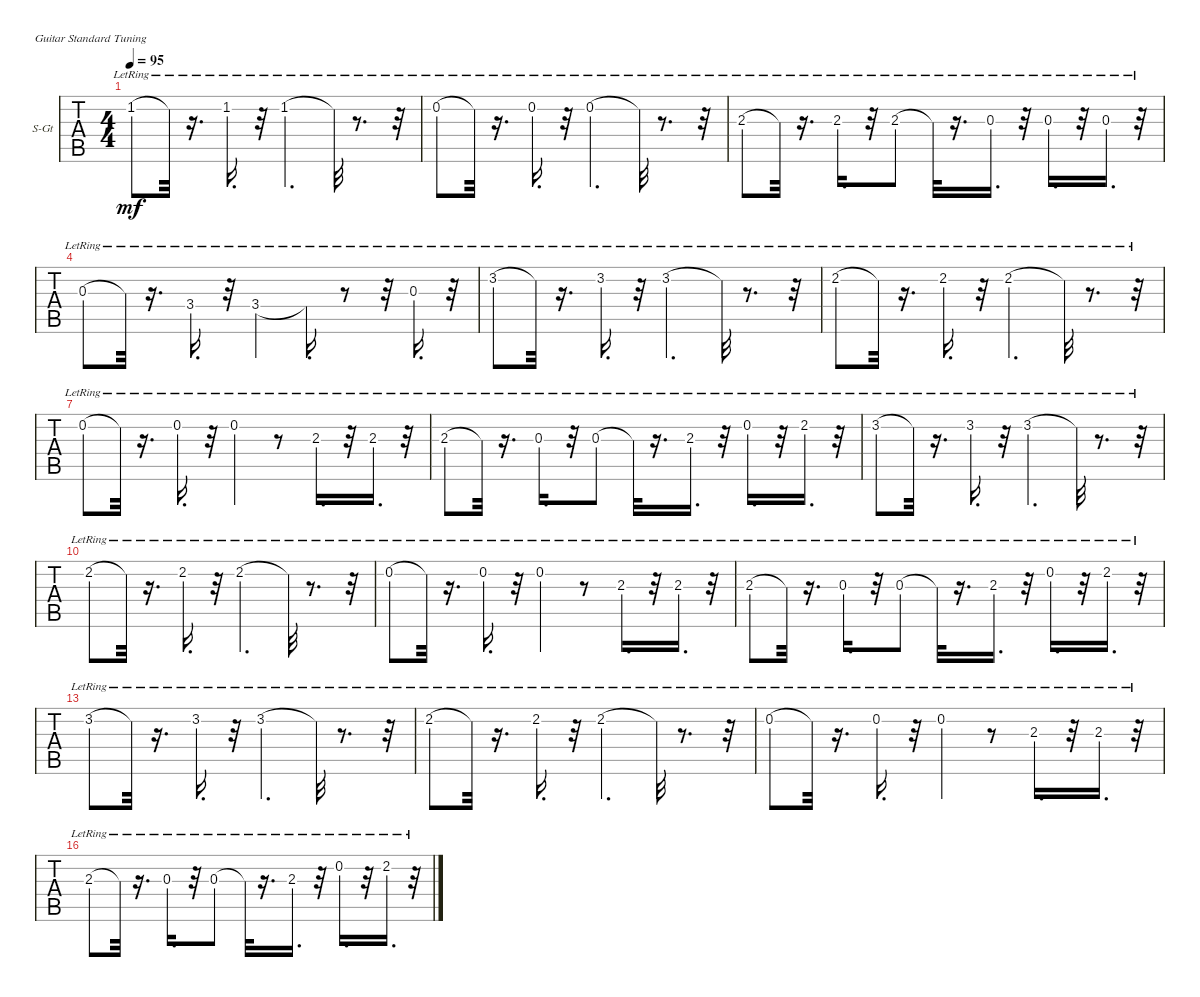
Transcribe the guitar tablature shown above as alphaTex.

\bracketExtendMode nobrackets
\firstSystemTrackNameOrientation horizontal
\otherSystemsTrackNameOrientation horizontal
\defaultBarNumberDisplay FirstOfSystem
\track ("Synth 2" "S-Gt") {instrument stringensemble1}
\staff {tabs}
\tuning (E4 B3 G3 D3 A2 E2)
\displaytranspose 12
\ts (4 4)
\tempo 95
\clef g2
\scale
0.218573
\ks c
1.2{lr}.8{dy mf} 1.2{lr t}.32 r.16{d} 1.2{lr}.16{d} r.32 1.2{lr}.4{d} 1.2{lr t}.32 r.8{d} r.32 |
\scale
0.234428 0.2{lr}.8 0.2{lr t}.32 r.16{d} 0.2{lr}.16{d} r.32 0.2{lr}.4{d} 0.2{lr t}.32 r.8{d} r.32 |
\scale
0.280861 2.3{lr}.8 2.3{lr t}.32 r.16{d} 2.3{lr}.16{d} r.32 2.3{lr}.8 2.3{lr t}.32 r.16{d} 0.3{lr}.16{d} r.32 0.3{lr}.16{d} r.32 0.3{lr}.16{d} r.32 |
\scale
0.266138 0.3{lr}.8 0.3{lr t}.32 r.16{d} 3.4{lr}.16{d} r.32 3.4{lr}.4 3.4{lr t}.16{d} r.8 r.32 0.3{lr}.16{d} r.32 |
\scale
0.217342 3.2{lr}.8 3.2{lr t}.32 r.16{d} 3.2{lr}.16{d} r.32 3.2{lr}.4{d} 3.2{lr t}.32 r.8{d} r.32 |
\scale
0.217342 2.2{lr}.8 2.2{lr t}.32 r.16{d} 2.2{lr}.16{d} r.32 2.2{lr}.4{d} 2.2{lr t}.32 r.8{d} r.32 |
\scale
0.26464 0.2{lr}.8 0.2{lr t}.32 r.16{d} 0.2{lr}.16{d} r.32 0.2{lr}.4 r.8 2.3{lr}.16{d} r.32 2.3{lr}.16{d} r.32 |
\scale
0.300676 2.3{lr}.8 2.3{lr t}.32 r.16{d} 0.3{lr}.16{d} r.32 0.3{lr}.8 0.3{lr t}.32 r.16{d} 2.3{lr}.16{d} r.32 0.2{lr}.16{d} r.32 2.2{lr}.16{d} r.32 |
\scale
0.217342 3.2{lr}.8 3.2{lr t}.32 r.16{d} 3.2{lr}.16{d} r.32 3.2{lr}.4{d} 3.2{lr t}.32 r.8{d} r.32 |
\scale
0.217342 2.2{lr}.8 2.2{lr t}.32 r.16{d} 2.2{lr}.16{d} r.32 2.2{lr}.4{d} 2.2{lr t}.32 r.8{d} r.32 |
\scale
0.26464 0.2{lr}.8 0.2{lr t}.32 r.16{d} 0.2{lr}.16{d} r.32 0.2{lr}.4 r.8 2.3{lr}.16{d} r.32 2.3{lr}.16{d} r.32 |
\scale
0.300676 2.3{lr}.8 2.3{lr t}.32 r.16{d} 0.3{lr}.16{d} r.32 0.3{lr}.8 0.3{lr t}.32 r.16{d} 2.3{lr}.16{d} r.32 0.2{lr}.16{d} r.32 2.2{lr}.16{d} r.32 |
\scale
0.217342 3.2{lr}.8 3.2{lr t}.32 r.16{d} 3.2{lr}.16{d} r.32 3.2{lr}.4{d} 3.2{lr t}.32 r.8{d} r.32 |
\scale
0.217342 2.2{lr}.8 2.2{lr t}.32 r.16{d} 2.2{lr}.16{d} r.32 2.2{lr}.4{d} 2.2{lr t}.32 r.8{d} r.32 |
\scale
0.26464 0.2{lr}.8 0.2{lr t}.32 r.16{d} 0.2{lr}.16{d} r.32 0.2{lr}.4 r.8 2.3{lr}.16{d} r.32 2.3{lr}.16{d} r.32 |
\scale
0.300676 2.3{lr}.8 2.3{lr t}.32 r.16{d} 0.3{lr}.16{d} r.32 0.3{lr}.8 0.3{lr t}.32 r.16{d} 2.3{lr}.16{d} r.32 0.2{lr}.16{d} r.32 2.2{lr}.16{d} r.32
